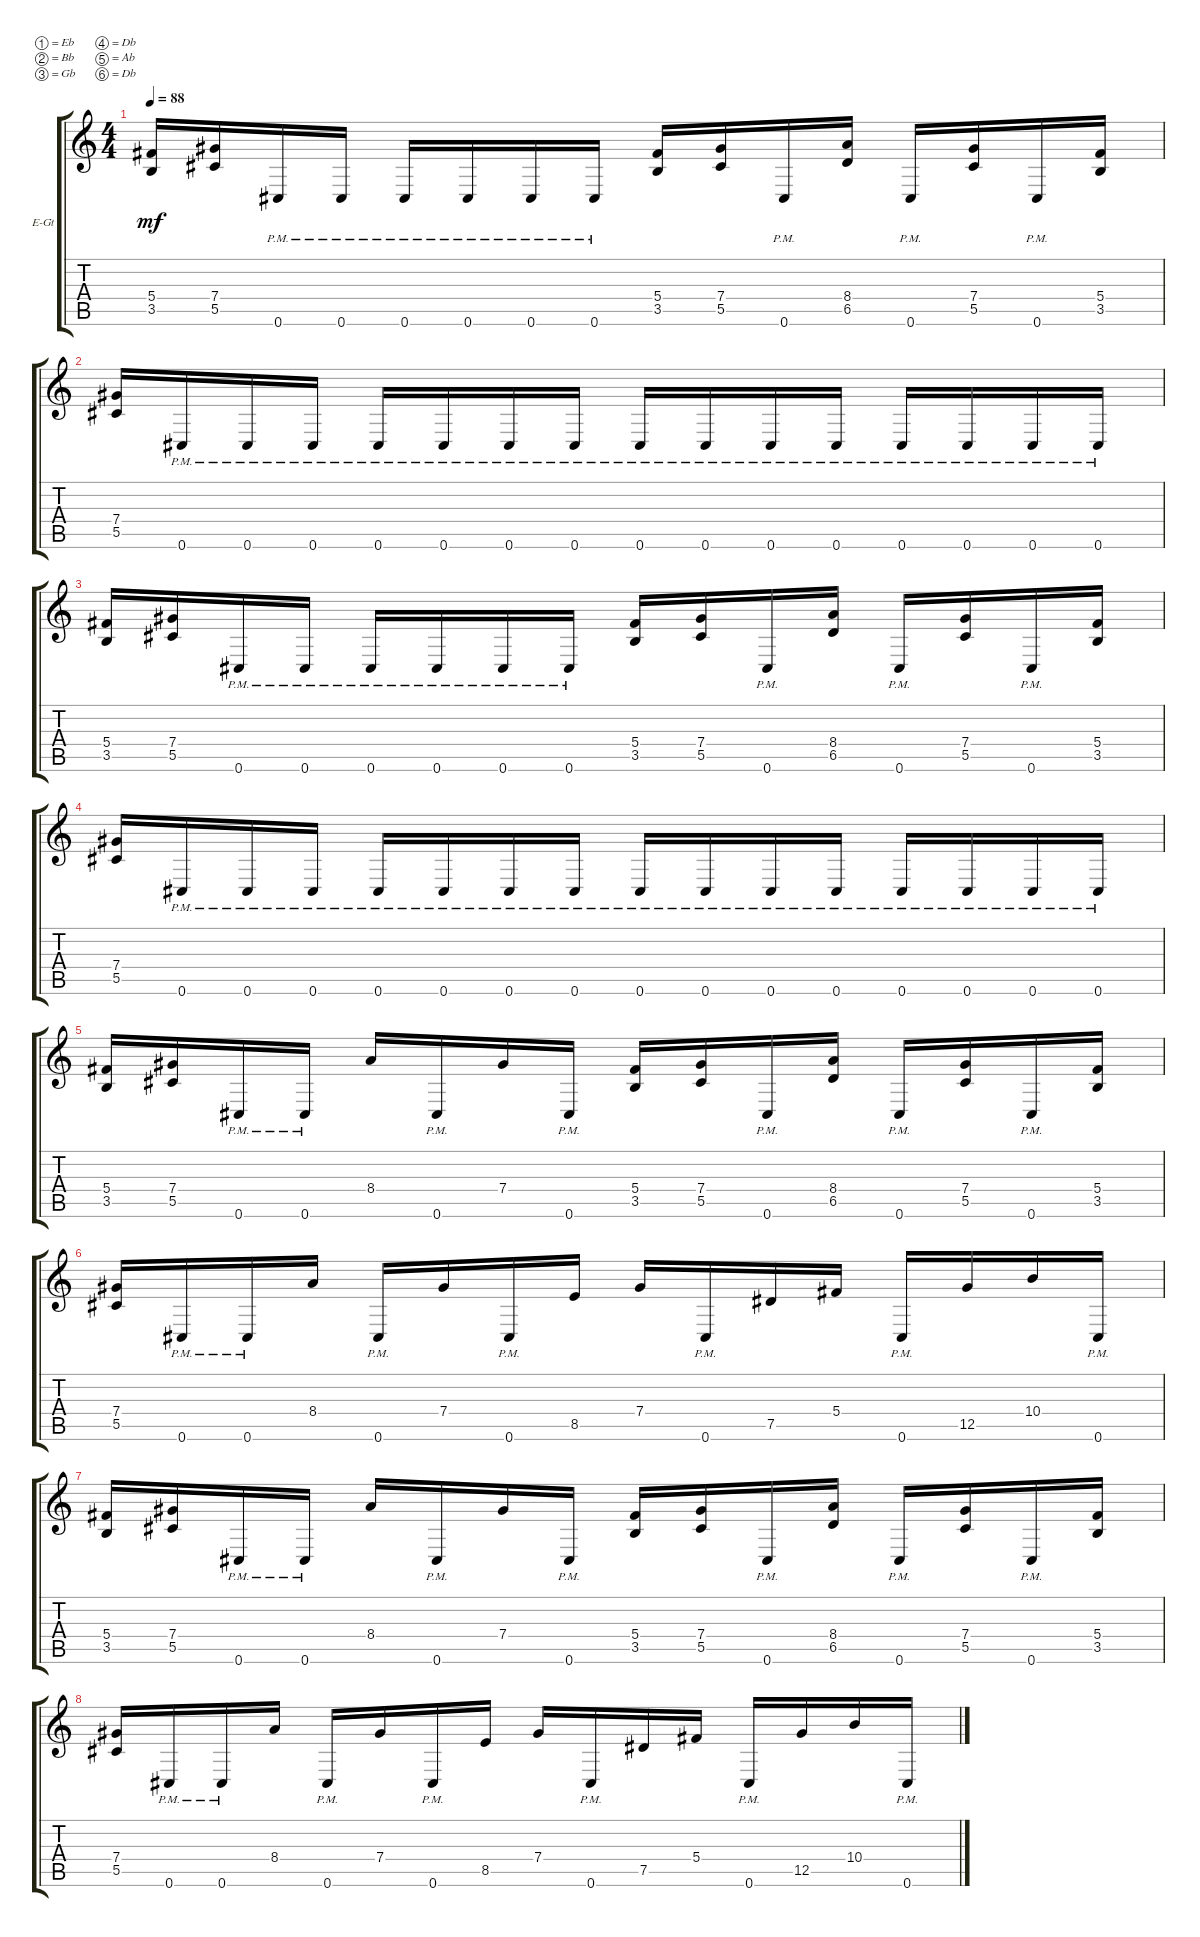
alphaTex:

\defaultSystemsLayout 4
\bracketExtendMode groupsimilarinstruments
\firstSystemTrackNameOrientation horizontal
\otherSystemsTrackNameOrientation horizontal
\track ("Electric Guitar" "E-Gt") {instrument distortionguitar}
\staff {score tabs}
\tuning (Eb4 Bb3 Gb3 Db3 Ab2 Db2)
\ts (4 4)
\tempo 88
\clef g2
\ks c
(3.5 5.4).16{dy mf} (5.5 7.4).16 0.6{pm}.16 0.6{pm}.16 0.6{pm}.16 0.6{pm}.16 0.6{pm}.16 0.6{pm}.16 (3.5 5.4).16 (5.5 7.4).16 0.6{pm}.16 (6.5 8.4).16 0.6{pm}.16 (5.5 7.4).16 0.6{pm}.16 (3.5 5.4).16 |
(5.5 7.4).16 0.6{pm}.16 0.6{pm}.16 0.6{pm}.16 0.6{pm}.16 0.6{pm}.16 0.6{pm}.16 0.6{pm}.16 0.6{pm}.16 0.6{pm}.16 0.6{pm}.16 0.6{pm}.16 0.6{pm}.16 0.6{pm}.16 0.6{pm}.16 0.6{pm}.16 |
(3.5 5.4).16 (5.5 7.4).16 0.6{pm}.16 0.6{pm}.16 0.6{pm}.16 0.6{pm}.16 0.6{pm}.16 0.6{pm}.16 (3.5 5.4).16 (5.5 7.4).16 0.6{pm}.16 (6.5 8.4).16 0.6{pm}.16 (5.5 7.4).16 0.6{pm}.16 (3.5 5.4).16 |
(5.5 7.4).16 0.6{pm}.16 0.6{pm}.16 0.6{pm}.16 0.6{pm}.16 0.6{pm}.16 0.6{pm}.16 0.6{pm}.16 0.6{pm}.16 0.6{pm}.16 0.6{pm}.16 0.6{pm}.16 0.6{pm}.16 0.6{pm}.16 0.6{pm}.16 0.6{pm}.16 |
(3.5 5.4).16 (5.5 7.4).16 0.6{pm}.16 0.6{pm}.16 8.4.16 0.6{pm}.16 7.4.16 0.6{pm}.16 (3.5 5.4).16 (5.5 7.4).16 0.6{pm}.16 (6.5 8.4).16 0.6{pm}.16 (5.5 7.4).16 0.6{pm}.16 (3.5 5.4).16 |
(5.5 7.4).16 0.6{pm}.16 0.6{pm}.16 8.4.16 0.6{pm}.16 7.4.16 0.6{pm}.16 8.5.16 7.4.16 0.6{pm}.16 7.5.16 5.4.16 0.6{pm}.16 12.5.16 10.4.16 0.6{pm}.16 |
(3.5 5.4).16 (5.5 7.4).16 0.6{pm}.16 0.6{pm}.16 8.4.16 0.6{pm}.16 7.4.16 0.6{pm}.16 (3.5 5.4).16 (5.5 7.4).16 0.6{pm}.16 (6.5 8.4).16 0.6{pm}.16 (5.5 7.4).16 0.6{pm}.16 (3.5 5.4).16 |
(5.5 7.4).16 0.6{pm}.16 0.6{pm}.16 8.4.16 0.6{pm}.16 7.4.16 0.6{pm}.16 8.5.16 7.4.16 0.6{pm}.16 7.5.16 5.4.16 0.6{pm}.16 12.5.16 10.4.16 0.6{pm}.16
